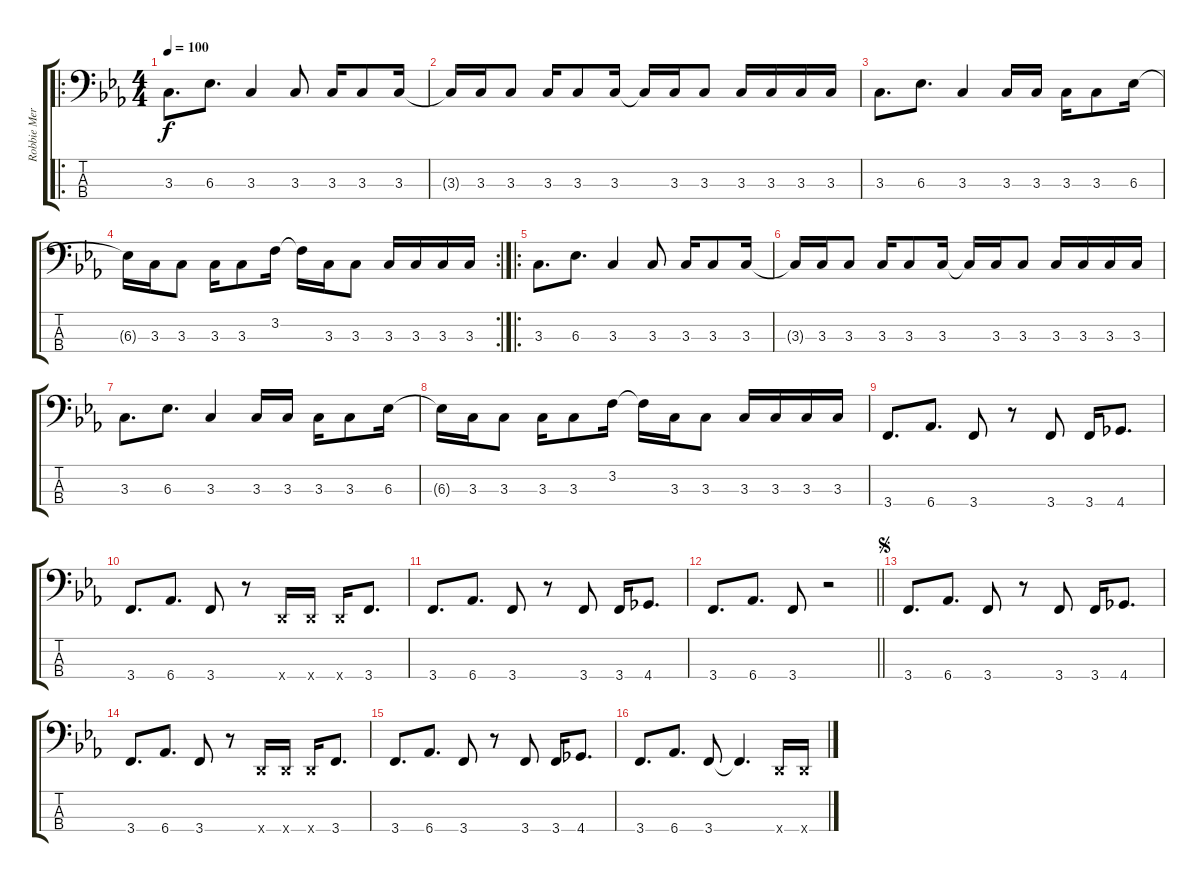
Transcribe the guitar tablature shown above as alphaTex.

\track ("Robbie Merrill" "Robbie Mer") {instrument electricbassfinger}
\staff {score tabs}
\tuning (G2 D2 A1 D1) {hide}
\ro
\ts (4 4)
\tempo 100
\clef f4
\ks eb
3.3.8{d dy f instrument electricbassfinger} 6.3.8{d} 3.3.4 3.3.8 3.3.16 3.3.8 3.3.16 |
3.3{t}.16 3.3.16 3.3.8 3.3.16 3.3.8 3.3.16 3.3{t}.16 3.3.16 3.3.8 3.3.16 3.3.16 3.3.16 3.3.16 |
3.3.8{d} 6.3.8{d} 3.3.4 3.3.16 3.3.16 3.3.16 3.3.8 6.3.16 |
\rc 2
6.3{t}.16 3.3.16 3.3.8 3.3.16 3.3.8 3.2.16 3.2{t}.16 3.3.16 3.3.8 3.3.16 3.3.16 3.3.16 3.3.16 |
\ro
3.3.8{d} 6.3.8{d} 3.3.4 3.3.8 3.3.16 3.3.8 3.3.16 |
3.3{t}.16 3.3.16 3.3.8 3.3.16 3.3.8 3.3.16 3.3{t}.16 3.3.16 3.3.8 3.3.16 3.3.16 3.3.16 3.3.16 |
3.3.8{d} 6.3.8{d} 3.3.4 3.3.16 3.3.16 3.3.16 3.3.8 6.3.16 |
6.3{t}.16 3.3.16 3.3.8 3.3.16 3.3.8 3.2.16 3.2{t}.16 3.3.16 3.3.8 3.3.16 3.3.16 3.3.16 3.3.16 |
3.4.8{d} 6.4.8{d} 3.4.8 r.8 3.4.8 3.4.16 4.4.8{d} |
3.4.8{d} 6.4.8{d} 3.4.8 r.8 0.4{x}.16 0.4{x}.16 0.4{x}.16 3.4.8{d} |
3.4.8{d} 6.4.8{d} 3.4.8 r.8 3.4.8 3.4.16 4.4.8{d} |
\barLineRight lightlight
3.4.8{d} 6.4.8{d} 3.4.8 r.2 |
\jump segno
3.4.8{d} 6.4.8{d} 3.4.8 r.8 3.4.8 3.4.16 4.4.8{d} |
3.4.8{d} 6.4.8{d} 3.4.8 r.8 0.4{x}.16 0.4{x}.16 0.4{x}.16 3.4.8{d} |
3.4.8{d} 6.4.8{d} 3.4.8 r.8 3.4.8 3.4.16 4.4.8{d} |
3.4.8{d} 6.4.8{d} 3.4.8 3.4{t}.4{d} 0.4{x}.16 0.4{x}.16
